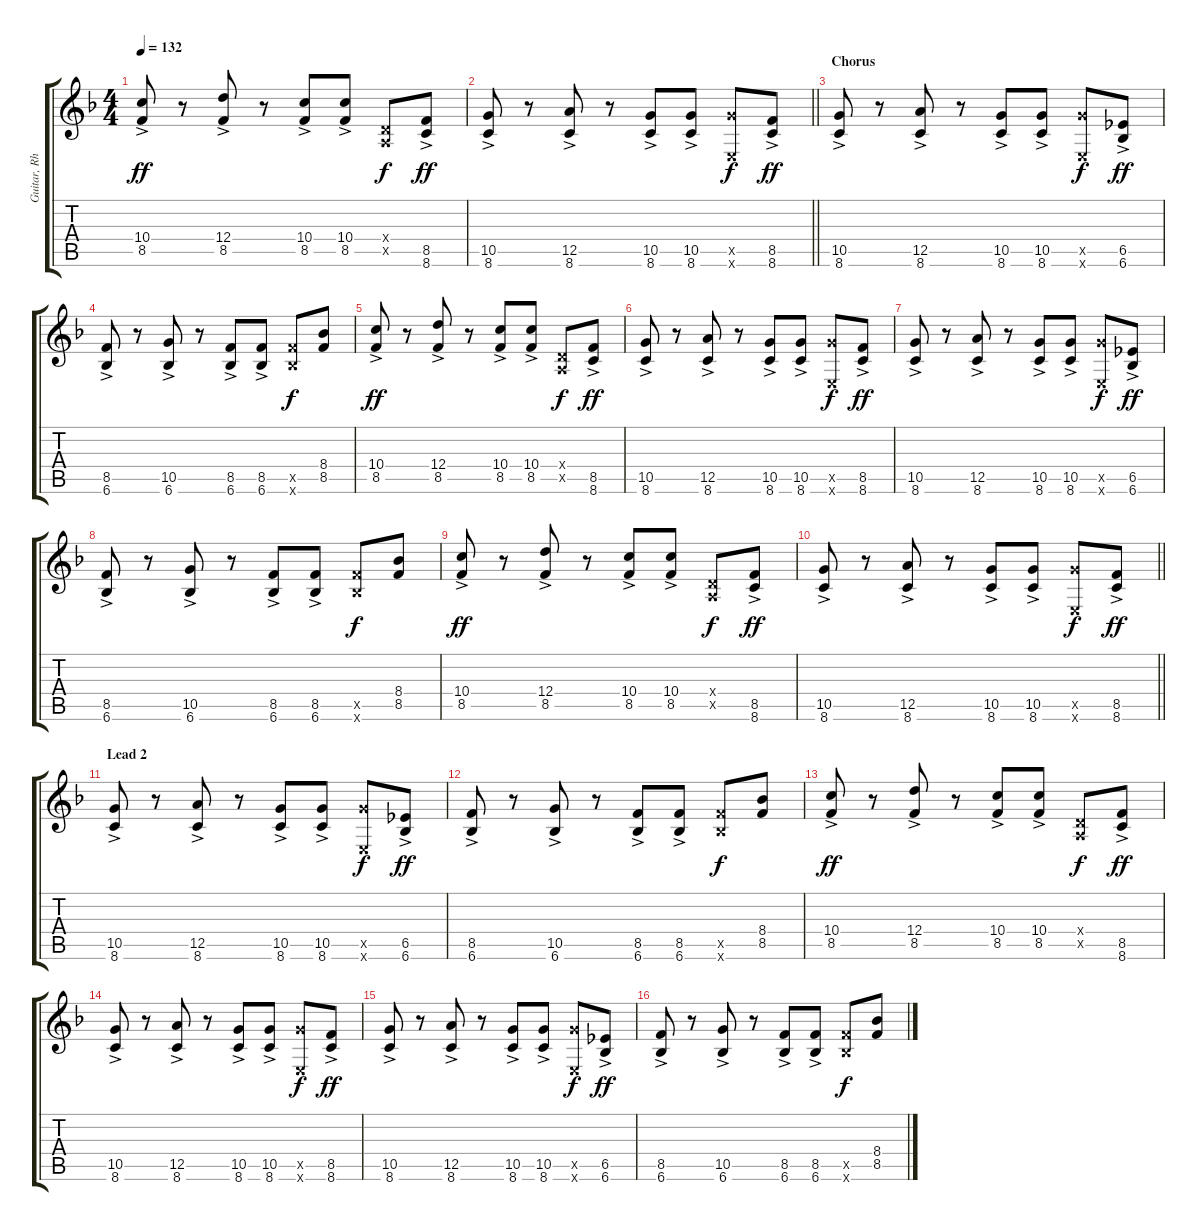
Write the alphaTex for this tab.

\track ("Guitar, Rhythm" "Guitar, Rh") {instrument overdrivenguitar}
\staff {score tabs}
\tuning (E4 B3 G3 D3 A2 E2) {hide}
\ts (4 4)
\tempo 132
\clef g2
\ks f
(10.4{ac} 8.5).8{dy ff} r.8 (12.4{ac} 8.5).8 r.8 (10.4{ac} 8.5).8 (10.4{ac} 8.5).8 (0.4{x} 0.5{x}).8{dy f} (8.5{ac} 8.6).8{dy ff} |
\barLineRight lightlight
(10.5{ac} 8.6).8 r.8 (12.5{ac} 8.6).8 r.8 (10.5{ac} 8.6).8 (10.5{ac} 8.6).8 (10.5{x} 0.6{x}).8{dy f} (8.5{ac} 8.6).8{dy ff} |
\section ("" "Chorus")
(10.5{ac} 8.6).8 r.8 (12.5{ac} 8.6).8 r.8 (10.5{ac} 8.6).8 (10.5{ac} 8.6).8 (10.5{x} 0.6{x}).8{dy f} (6.5{ac} 6.6).8{dy ff} |
(8.5{ac} 6.6).8 r.8 (10.5{ac} 6.6).8 r.8 (8.5{ac} 6.6).8 (8.5{ac} 6.6).8 (8.5{x} 6.6{x}).8{dy f} (8.4 8.5).8 |
(10.4{ac} 8.5).8{dy ff} r.8 (12.4{ac} 8.5).8 r.8 (10.4{ac} 8.5).8 (10.4{ac} 8.5).8 (0.4{x} 0.5{x}).8{dy f} (8.5{ac} 8.6).8{dy ff} |
(10.5{ac} 8.6).8 r.8 (12.5{ac} 8.6).8 r.8 (10.5{ac} 8.6).8 (10.5{ac} 8.6).8 (10.5{x} 0.6{x}).8{dy f} (8.5{ac} 8.6).8{dy ff} |
(10.5{ac} 8.6).8 r.8 (12.5{ac} 8.6).8 r.8 (10.5{ac} 8.6).8 (10.5{ac} 8.6).8 (10.5{x} 0.6{x}).8{dy f} (6.5{ac} 6.6).8{dy ff} |
(8.5{ac} 6.6).8 r.8 (10.5{ac} 6.6).8 r.8 (8.5{ac} 6.6).8 (8.5{ac} 6.6).8 (8.5{x} 6.6{x}).8{dy f} (8.4 8.5).8 |
(10.4{ac} 8.5).8{dy ff} r.8 (12.4{ac} 8.5).8 r.8 (10.4{ac} 8.5).8 (10.4{ac} 8.5).8 (0.4{x} 0.5{x}).8{dy f} (8.5{ac} 8.6).8{dy ff} |
\barLineRight lightlight
(10.5{ac} 8.6).8 r.8 (12.5{ac} 8.6).8 r.8 (10.5{ac} 8.6).8 (10.5{ac} 8.6).8 (10.5{x} 0.6{x}).8{dy f} (8.5{ac} 8.6).8{dy ff} |
\section ("" "Lead 2")
(10.5{ac} 8.6).8 r.8 (12.5{ac} 8.6).8 r.8 (10.5{ac} 8.6).8 (10.5{ac} 8.6).8 (10.5{x} 0.6{x}).8{dy f} (6.5{ac} 6.6).8{dy ff} |
(8.5{ac} 6.6).8 r.8 (10.5{ac} 6.6).8 r.8 (8.5{ac} 6.6).8 (8.5{ac} 6.6).8 (8.5{x} 6.6{x}).8{dy f} (8.4 8.5).8 |
(10.4{ac} 8.5).8{dy ff} r.8 (12.4{ac} 8.5).8 r.8 (10.4{ac} 8.5).8 (10.4{ac} 8.5).8 (0.4{x} 0.5{x}).8{dy f} (8.5{ac} 8.6).8{dy ff} |
(10.5{ac} 8.6).8 r.8 (12.5{ac} 8.6).8 r.8 (10.5{ac} 8.6).8 (10.5{ac} 8.6).8 (10.5{x} 0.6{x}).8{dy f} (8.5{ac} 8.6).8{dy ff} |
(10.5{ac} 8.6).8 r.8 (12.5{ac} 8.6).8 r.8 (10.5{ac} 8.6).8 (10.5{ac} 8.6).8 (10.5{x} 0.6{x}).8{dy f} (6.5{ac} 6.6).8{dy ff} |
(8.5{ac} 6.6).8 r.8 (10.5{ac} 6.6).8 r.8 (8.5{ac} 6.6).8 (8.5{ac} 6.6).8 (8.5{x} 6.6{x}).8{dy f} (8.4 8.5).8
